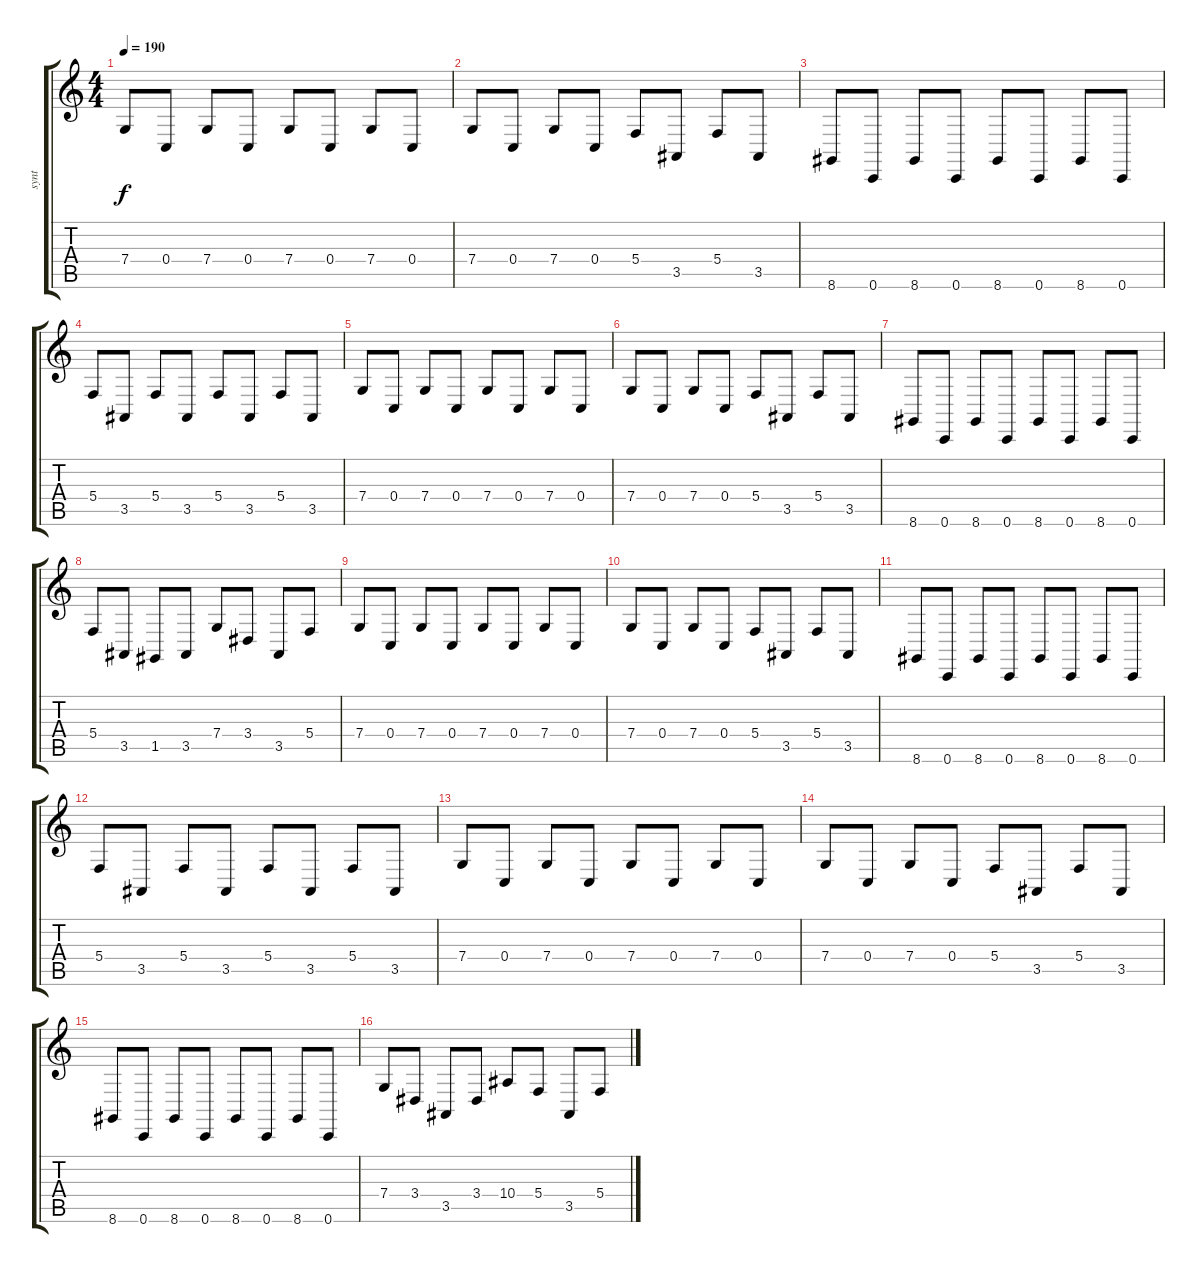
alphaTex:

\track ("synt" "synt") {instrument lead2sawtooth}
\staff {score tabs}
\tuning (D4 A3 F3 C3 G2 C2) {hide}
\ts (4 4)
\tempo 190
\clef g2
\ks c
7.4.8{dy f} 0.4.8 7.4.8 0.4.8 7.4.8 0.4.8 7.4.8 0.4.8 |
7.4.8 0.4.8 7.4.8 0.4.8 5.4.8 3.5.8 5.4.8 3.5.8 |
8.6.8 0.6.8 8.6.8 0.6.8 8.6.8 0.6.8 8.6.8 0.6.8 |
5.4.8 3.5.8 5.4.8 3.5.8 5.4.8 3.5.8 5.4.8 3.5.8 |
7.4.8 0.4.8 7.4.8 0.4.8 7.4.8 0.4.8 7.4.8 0.4.8 |
7.4.8 0.4.8 7.4.8 0.4.8 5.4.8 3.5.8 5.4.8 3.5.8 |
8.6.8 0.6.8 8.6.8 0.6.8 8.6.8 0.6.8 8.6.8 0.6.8 |
5.4.8 3.5.8 1.5.8 3.5.8 7.4.8 3.4.8 3.5.8 5.4.8 |
7.4.8 0.4.8 7.4.8 0.4.8 7.4.8 0.4.8 7.4.8 0.4.8 |
7.4.8 0.4.8 7.4.8 0.4.8 5.4.8 3.5.8 5.4.8 3.5.8 |
8.6.8 0.6.8 8.6.8 0.6.8 8.6.8 0.6.8 8.6.8 0.6.8 |
5.4.8 3.5.8 5.4.8 3.5.8 5.4.8 3.5.8 5.4.8 3.5.8 |
7.4.8 0.4.8 7.4.8 0.4.8 7.4.8 0.4.8 7.4.8 0.4.8 |
7.4.8 0.4.8 7.4.8 0.4.8 5.4.8 3.5.8 5.4.8 3.5.8 |
8.6.8 0.6.8 8.6.8 0.6.8 8.6.8 0.6.8 8.6.8 0.6.8 |
7.4.8 3.4.8 3.5.8 3.4.8 10.4.8 5.4.8 3.5.8 5.4.8
